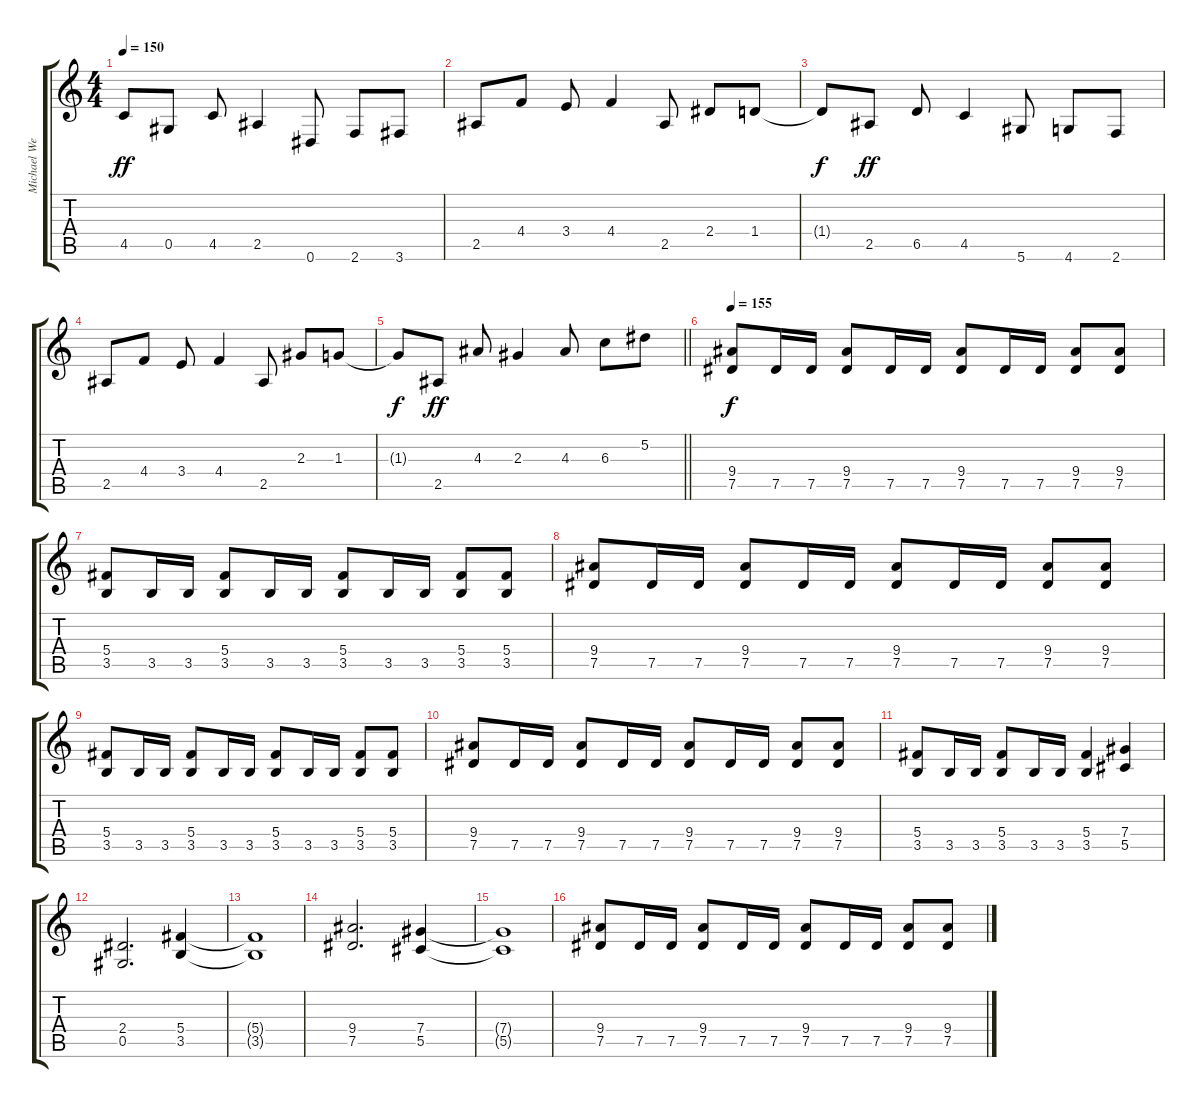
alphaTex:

\track ("Michael Weikath" "Michael We") {instrument distortionguitar}
\staff {score tabs}
\tuning (Eb4 Bb3 Gb3 Db3 Ab2 Eb2) {hide}
\ts (4 4)
\tempo 150
\clef g2
\ks c
4.5{t}.8{dy ff} 0.5.8 4.5.8 2.5.4 0.6.8 2.6.8 3.6.8 |
2.5.8 4.4.8 3.4.8 4.4.4 2.5.8 2.4.8 1.4.8 |
1.4{t}.8{dy f} 2.5.8{dy ff} 6.5.8 4.5.4 5.6.8 4.6.8 2.6.8 |
2.5.8 4.4.8 3.4.8 4.4.4 2.5.8 2.3.8 1.3.8 |
\barLineRight lightlight
1.3{t}.8{dy f} 2.5.8{dy ff} 4.3.8 2.3.4 4.3.8 6.3.8 5.2.8 |
\section ("" "")
\tempo 155
(9.4 7.5).8{dy f} 7.5.16 7.5.16 (9.4 7.5).8 7.5.16 7.5.16 (9.4 7.5).8 7.5.16 7.5.16 (9.4 7.5).8 (9.4 7.5).8 |
(5.4 3.5).8 3.5.16 3.5.16 (5.4 3.5).8 3.5.16 3.5.16 (5.4 3.5).8 3.5.16 3.5.16 (5.4 3.5).8 (5.4 3.5).8 |
(9.4 7.5).8 7.5.16 7.5.16 (9.4 7.5).8 7.5.16 7.5.16 (9.4 7.5).8 7.5.16 7.5.16 (9.4 7.5).8 (9.4 7.5).8 |
(5.4 3.5).8 3.5.16 3.5.16 (5.4 3.5).8 3.5.16 3.5.16 (5.4 3.5).8 3.5.16 3.5.16 (5.4 3.5).8 (5.4 3.5).8 |
(9.4 7.5).8 7.5.16 7.5.16 (9.4 7.5).8 7.5.16 7.5.16 (9.4 7.5).8 7.5.16 7.5.16 (9.4 7.5).8 (9.4 7.5).8 |
(5.4 3.5).8 3.5.16 3.5.16 (5.4 3.5).8 3.5.16 3.5.16 (5.4 3.5).4 (7.4 5.5).4 |
(2.4 0.5).2{d} (5.4 3.5).4 |
(5.4{t} 3.5{t}).1 |
(9.4 7.5).2{d} (7.4 5.5).4 |
(7.4{t} 5.5{t}).1 |
(9.4 7.5).8 7.5.16 7.5.16 (9.4 7.5).8 7.5.16 7.5.16 (9.4 7.5).8 7.5.16 7.5.16 (9.4 7.5).8 (9.4 7.5).8
